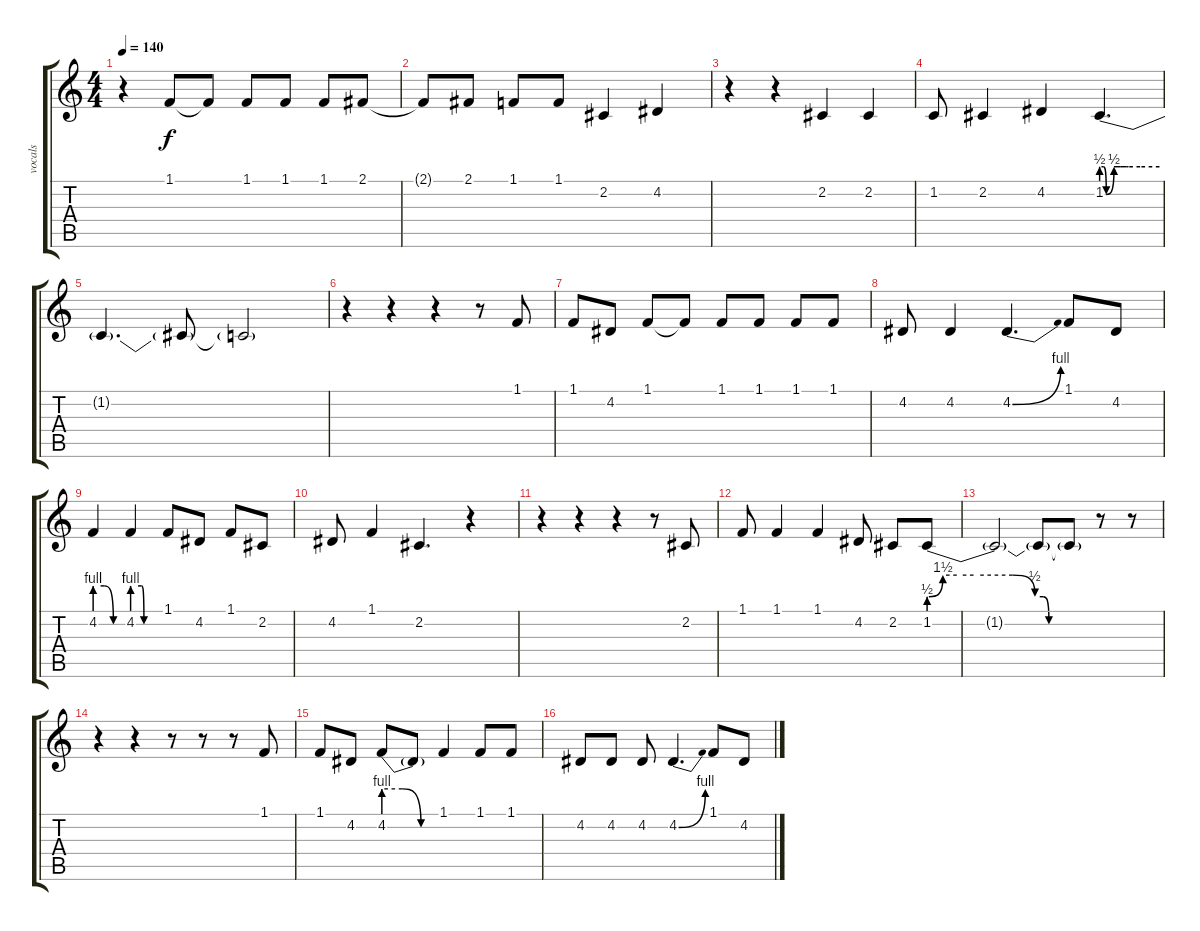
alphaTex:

\track ("vocals" "vocals") {instrument lead6voice}
\staff {score tabs}
\tuning (E4 B3 G3 D3 A2 E2) {hide}
\ts (4 4)
\tempo 140
\clef g2
\ks c
r.4{dy f} 1.1.8 1.1{t}.8 1.1.8 1.1.8 1.1.8 2.1.8 |
2.1{t}.8 2.1.8 1.1.8 1.1.8 2.2.4 4.2.4 |
r.4 r.4 2.2.4 2.2.4 |
1.2.8 2.2.4 4.2.4 1.2{be (custom 0 2 2 2 5 0 13 2 20 2 26 2 28 2 40 2 60 2)}.4{d} |
1.2{t}.4{d} 1.2{t}.8 1.2{t}.2 |
r.4 r.4 r.4 r.8 1.1.8 |
1.1.8 4.2.8 1.1.8 1.1{t}.8 1.1.8 1.1.8 1.1.8 1.1.8 |
4.2.8 4.2.4 4.2{be (bend 0 0 60 4)}.4{d} 1.1.8 4.2.8 |
4.2{be (custom 0 4 20 4 40 0 60 0)}.4 4.2{be (custom 0 4 20 4 25 0 40 0 60 0)}.4 1.1.8 4.2.8 1.1.8 2.2.8 |
4.2.8 1.1.4 2.2.4{d} r.4 |
r.4 r.4 r.4 r.8 2.2.8 |
1.1.8 1.1.4 1.1.4 4.2.8 2.2.8 1.2{be (custom 0 2 5 6 10 6 16 6 30 6 38 2 41 2 43 0 49 0 60 0)}.8 |
1.2{t}.2 1.2{t}.8 1.2{t}.8 r.8 r.8 |
r.4 r.4 r.8 r.8 r.8 1.1.8 |
1.1.8 4.2.8 4.2{be (custom 0 4 20 4 40 0 60 0)}.8 4.2{t}.8 1.1.4 1.1.8 1.1.8 |
4.2.8 4.2.8 4.2.8 4.2{be (bend 0 0 60 4)}.4{d} 1.1.8 4.2.8
